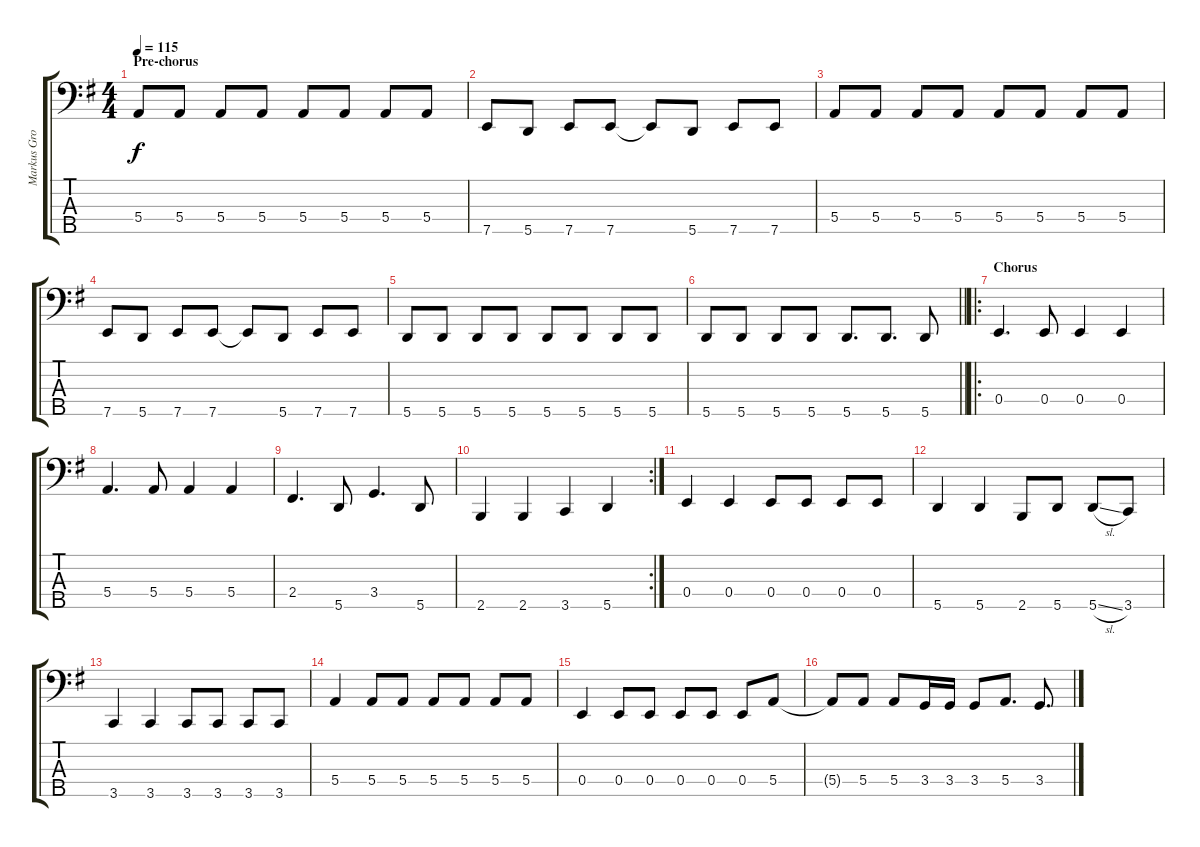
\track ("Markus Grosskopf" "Markus Gro") {instrument electricbassfinger}
\staff {score tabs}
\tuning (G2 D2 A1 E1 A0) {hide}
\ts (4 4)
\section ("" "Pre-chorus")
\tempo 115
\clef f4
\ks eminor
5.4.8{dy f} 5.4.8 5.4.8 5.4.8 5.4.8 5.4.8 5.4.8 5.4.8 |
7.5.8 5.5.8 7.5.8 7.5.8 7.5{t}.8 5.5.8 7.5.8 7.5.8 |
5.4.8 5.4.8 5.4.8 5.4.8 5.4.8 5.4.8 5.4.8 5.4.8 |
7.5.8 5.5.8 7.5.8 7.5.8 7.5{t}.8 5.5.8 7.5.8 7.5.8 |
5.5.8 5.5.8 5.5.8 5.5.8 5.5.8 5.5.8 5.5.8 5.5.8 |
\barLineRight lightlight
5.5.8 5.5.8 5.5.8 5.5.8 5.5.8{d} 5.5.8{d} 5.5.8 |
\ro
\section ("" "Chorus")
0.4.4{d} 0.4.8 0.4.4 0.4.4 |
5.4.4{d} 5.4.8 5.4.4 5.4.4 |
2.4.4{d} 5.5.8 3.4.4{d} 5.5.8 |
\rc 2
2.5.4 2.5.4 3.5.4 5.5.4 |
0.4.4 0.4.4 0.4.8 0.4.8 0.4.8 0.4.8 |
5.5.4 5.5.4 2.5.8 5.5.8 5.5{sl}.8 3.5.8 |
3.5.4 3.5.4 3.5.8 3.5.8 3.5.8 3.5.8 |
5.4.4 5.4.8 5.4.8 5.4.8 5.4.8 5.4.8 5.4.8 |
0.4.4 0.4.8 0.4.8 0.4.8 0.4.8 0.4.8 5.4.8 |
5.4{t}.8 5.4.8 5.4.8 3.4.16 3.4.16 3.4.8 5.4.8{d} 3.4.8{d}
